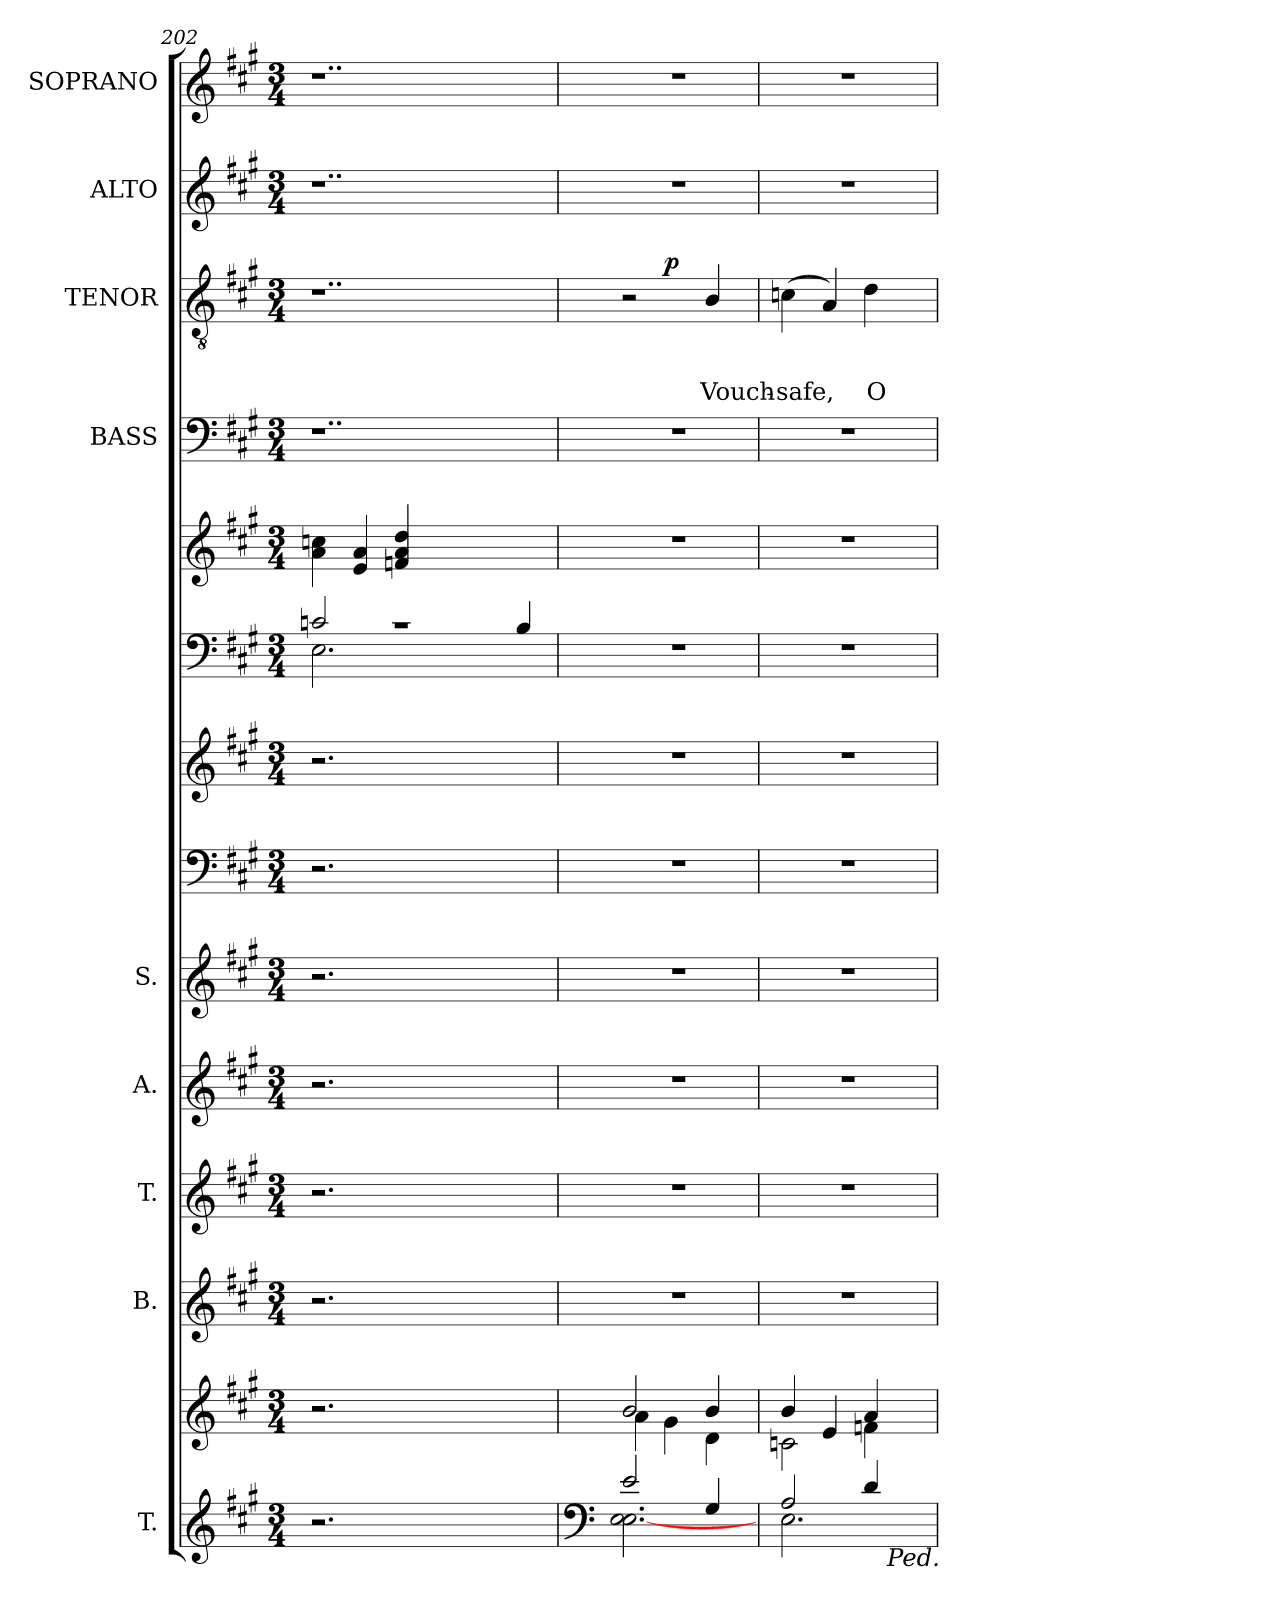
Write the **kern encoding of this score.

**kern	**kern	**kern	**kern	**kern	**kern	**kern	**kern	**kern	**kern	**kern	**kern	**text	**text	**text	**dynam	**kern	**kern
*part13	*part13	*part12	*part11	*part10	*part9	*part8	*part7	*part6	*part5	*part4	*part3	*part3	*part3	*part3	*part3	*part2	*part1
*staff14	*staff13	*staff12	*staff11	*staff10	*staff9	*staff8	*staff7	*staff6	*staff5	*staff4	*staff3	*staff3	*staff3	*staff3	*staff3	*staff2	*staff1
*I"T.	*	*I"B.	*I"T.	*I"A.	*I"S.	*	*	*	*	*I"BASS	*I"TENOR	*	*	*	*	*I"ALTO	*I"SOPRANO
*	*	*	*	*	*	*	*	*	*	*I'B.	*I'T.	*	*	*	*	*I'A.	*I'S.
*clefG2	*clefG2	*clefG2	*clefG2	*clefG2	*clefG2	*clefF4	*clefG2	*clefF4	*clefG2	*clefF4	*clefGv2	*	*	*	*	*clefG2	*clefG2
*k[f#c#g#]	*k[f#c#g#]	*k[f#c#g#]	*k[f#c#g#]	*k[f#c#g#]	*k[f#c#g#]	*k[f#c#g#]	*k[f#c#g#]	*k[f#c#g#]	*k[f#c#g#]	*k[f#c#g#]	*k[f#c#g#]	*	*	*	*	*k[f#c#g#]	*k[f#c#g#]
*A:	*A:	*A:	*A:	*A:	*A:	*A:	*A:	*A:	*A:	*A:	*A:	*	*	*	*	*A:	*A:
*M3/4	*M3/4	*M3/4	*M3/4	*M3/4	*M3/4	*M3/4	*M3/4	*M3/4	*M3/4	*M3/4	*M3/4	*	*	*	*	*M3/4	*M3/4
=202	=202	=202	=202	=202	=202	=202	=202	=202	=202	=202	=202	=202	=202	=202	=202	=202	=202
*	*	*	*	*	*	*	*	*^	*	*	*	*	*	*	*	*	*
2.r	2.r	2.r	2.r	2.r	2.r	2.r	2.r	2cn/	2.E\	4a\ 4ccn\	1..r	1..r	.	.	.	.	1..r	1..r
.	.	.	.	.	.	.	.	.	.	4e/ 4a/	.	.	.	.	.	.	.	.
.	.	.	.	.	.	.	.	1rc	.	4fn/ 4a/ 4dd/	.	.	.	.	.	.	.	.
1ryy	1ryy	1ryy	1ryy	1ryy	1ryy	1ryy	1ryy	.	1ryy	1ryy	.	.	.	.	.	.	.	.
.	.	.	.	.	.	.	.	4B/	.	.	.	.	.	.	.	.	.	.
*	*	*	*	*	*	*	*	*v	*v	*	*	*	*	*	*	*	*	*
!!LO:PB:g=z
=203	=203	=203	=203	=203	=203	=203	=203	=203	=203	=203	=203	=203	=203	=203	=203	=203	=203
*clefF4	*	*	*	*	*	*	*	*	*	*	*	*	*	*	*	*	*
*^	*^	*	*	*	*	*	*	*	*	*	*^	*	*	*	*	*	*
2e/	2.E\ [<2.E\	2b/	4a\	2.r	2.r	2.r	2.r	2.r	2.r	2.r	2.r	2.r	2r	4ryy	.	.	.	.	2.r	2.r
!	!	!	!	!	!	!	!	!	!	!	!	!	!	!	!	!	!	!LO:DY:a	!	!
.	.	.	4g#\	.	.	.	.	.	.	.	.	.	.	2ryy	.	.	.	p	.	.
!	!	!	!	!	!	!	!	!	!	!	!	!	!	!	!	!	!LO:LY:b	!	!	!
4G#/	.	4b/	4d\	.	.	.	.	.	.	.	.	.	4B/	.	.	.	Vouch-	.	.	.
=204	=204	=204	=204	=204	=204	=204	=204	=204	=204	=204	=204	=204	=204	=204	=204	=204	=204	=204	=204	=204
!	!	!	!	!	!	!	!	!	!	!	!	!	!	!	!	!	!LO:LY:b	!	!	!
*	*^	*	*	*	*	*	*	*	*	*	*	*	*v	*v	*	*	*	*	*	*
2A/	2.E\	2ryy	4b/	2cn\	2.r	2.r	2.r	2.r	2.r	2.r	2.r	2.r	2.r	(>4cn\	.	.	-safe,	.	2.r	2.r
.	.	.	4e/	.	.	.	.	.	.	.	.	.	.	4A/)	.	.	.	.	.	.
!	!	!	!	!	!	!	!	!	!	!	!	!	!	!	!	!	!LO:LY:b	!	!	!
4d/	.	16.ryy	4a/	4fn\	.	.	.	.	.	.	.	.	.	4d\	.	.	O	.	.	.
!	!	!LO:TX:b:i:t=Ped.	!	!	!	!	!	!	!	!	!	!	!	!	!	!	!	!	!	!
.	.	8ryy	.	.	.	.	.	.	.	.	.	.	.	.	.	.	.	.	.	.
.	.	32ryy	.	.	.	.	.	.	.	.	.	.	.	.	.	.	.	.	.	.
*v	*v	*v	*	*	*	*	*	*	*	*	*	*	*	*	*	*	*	*	*	*
*	*v	*v	*	*	*	*	*	*	*	*	*	*	*	*	*	*	*	*
=	=	=	=	=	=	=	=	=	=	=	=	=	=	=	=	=	=
*-	*-	*-	*-	*-	*-	*-	*-	*-	*-	*-	*-	*-	*-	*-	*-	*-	*-
